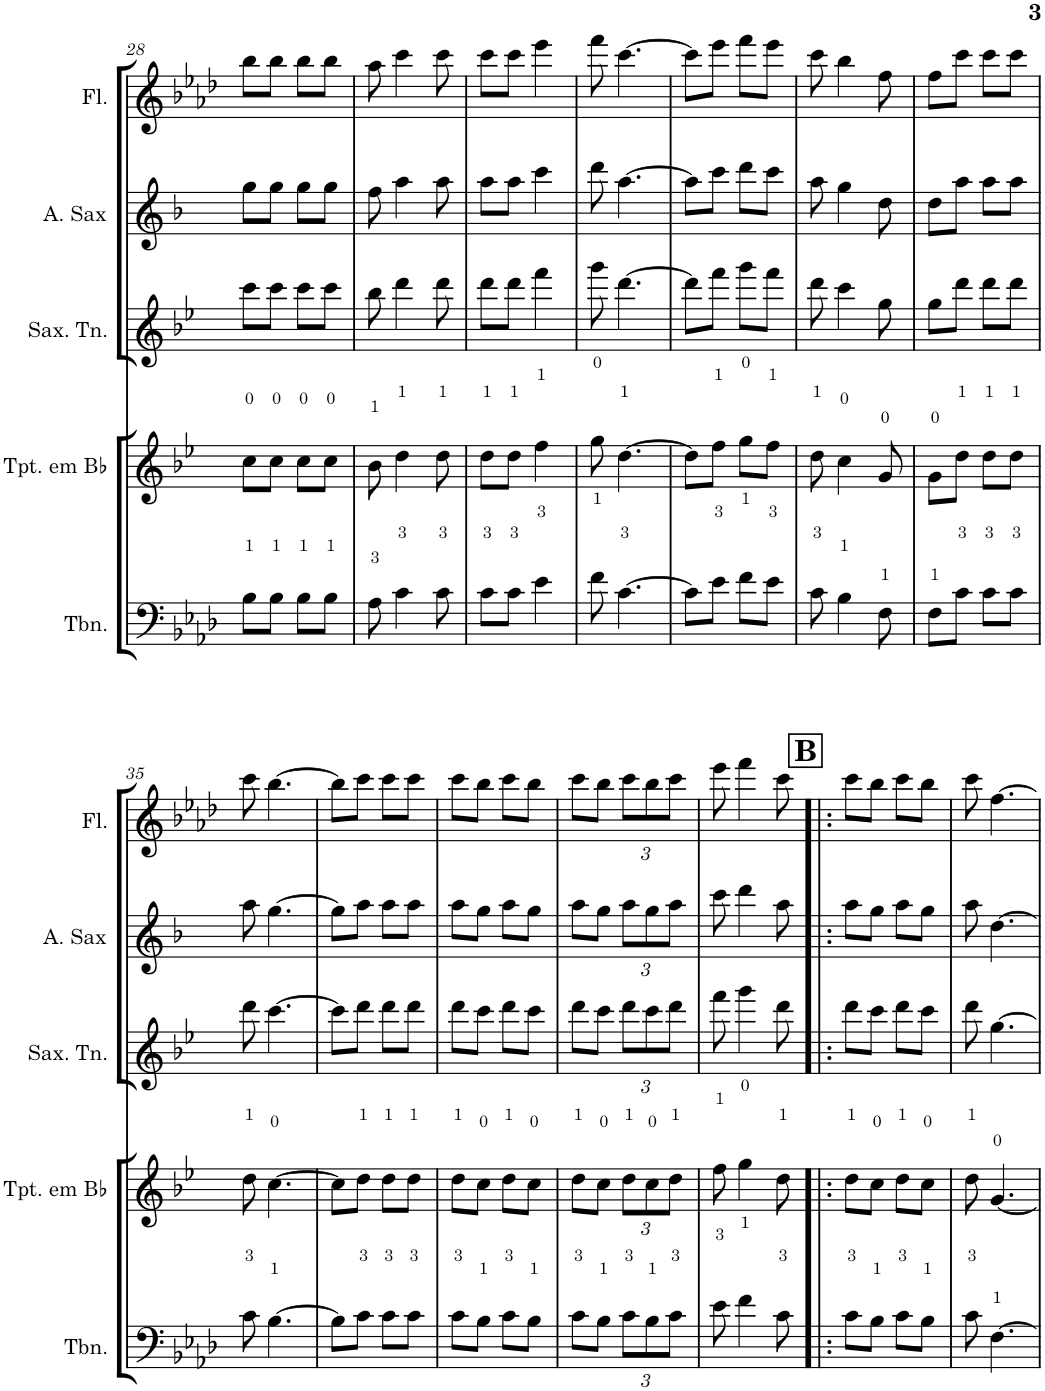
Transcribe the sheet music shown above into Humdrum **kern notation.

**kern	**kern	**kern	**kern	**kern
*part5	*part4	*part3	*part2	*part1
*staff5	*staff4	*staff3	*staff2	*staff1
*I"Trombone	*I"Trompete em Bb	*I"Saxofone Tenor	*I"Saxofone Alto	*I"Flauta Transversal
*I'Tbn.	*I'Tpt. em Bb	*I'Sax. Tn.	*	*I'Fl.
!!LO:PB:g=z
*clefF4	*clefG2	*clefG2	*clefG2	*clefG2
*	*Trd1c2	*Trd8c14	*Trd5c9	*
*k[b-e-a-d-]	*k[b-e-]	*k[b-e-]	*k[b-]	*k[b-e-a-d-]
*M2/4	*M2/4	*M2/4	*M2/4	*M2/4
=28	=28	=28	=28	=28
8B-\L	8cc\L	8ccc\L	8gg\L	8bb-\L
8B-\J	8cc\J	8ccc\J	8gg\J	8bb-\J
8B-\L	8cc\L	8ccc\L	8gg\L	8bb-\L
8B-\J	8cc\J	8ccc\J	8gg\J	8bb-\J
=29	=29	=29	=29	=29
8A-\	8b-\	8bb-\	8ff\	8aa-\
4c\	4dd\	4ddd\	4aa\	4ccc\
8c\	8dd\	8ddd\	8aa\	8ccc\
=30	=30	=30	=30	=30
8c\L	8dd\L	8ddd\L	8aa\L	8ccc\L
8c\J	8dd\J	8ddd\J	8aa\J	8ccc\J
4e-\	4ff\	4fff\	4ccc\	4eee-\
=31	=31	=31	=31	=31
8f\	8gg\	8ggg\	8ddd\	8fff\
[4.c\	[4.dd\	[4.ddd\	[4.aa\	[4.ccc\
=32	=32	=32	=32	=32
8c\L]	8dd\L]	8ddd\L]	8aa\L]	8ccc\L]
8e-\J	8ff\J	8fff\J	8ccc\J	8eee-\J
8f\L	8gg\L	8ggg\L	8ddd\L	8fff\L
8e-\J	8ff\J	8fff\J	8ccc\J	8eee-\J
=33	=33	=33	=33	=33
8c\	8dd\	8ddd\	8aa\	8ccc\
4B-\	4cc\	4ccc\	4gg\	4bb-\
8F\	8g/	8gg\	8dd\	8ff\
=34	=34	=34	=34	=34
8F\L	8g\L	8gg\L	8dd\L	8ff\L
8c\J	8dd\J	8ddd\J	8aa\J	8ccc\J
8c\L	8dd\L	8ddd\L	8aa\L	8ccc\L
8c\J	8dd\J	8ddd\J	8aa\J	8ccc\J
!!LO:LB:g=z
=35	=35	=35	=35	=35
8c\	8dd\	8ddd\	8aa\	8ccc\
[4.B-\	[4.cc\	[4.ccc\	[4.gg\	[4.bb-\
=36	=36	=36	=36	=36
8B-\L]	8cc\L]	8ccc\L]	8gg\L]	8bb-\L]
8c\J	8dd\J	8ddd\J	8aa\J	8ccc\J
8c\L	8dd\L	8ddd\L	8aa\L	8ccc\L
8c\J	8dd\J	8ddd\J	8aa\J	8ccc\J
=37	=37	=37	=37	=37
8c\L	8dd\L	8ddd\L	8aa\L	8ccc\L
8B-\J	8cc\J	8ccc\J	8gg\J	8bb-\J
8c\L	8dd\L	8ddd\L	8aa\L	8ccc\L
8B-\J	8cc\J	8ccc\J	8gg\J	8bb-\J
=38	=38	=38	=38	=38
8c\L	8dd\L	8ddd\L	8aa\L	8ccc\L
8B-\J	8cc\J	8ccc\J	8gg\J	8bb-\J
*Xbrackettup	*Xbrackettup	*Xbrackettup	*Xbrackettup	*Xbrackettup
12c\L	12dd\L	12ddd\L	12aa\L	12ccc\L
12B-\	12cc\	12ccc\	12gg\	12bb-\
12c\J	12dd\J	12ddd\J	12aa\J	12ccc\J
=39	=39	=39	=39	=39
8e-\	8ff\	8fff\	8ccc\	8eee-\
4f\	4gg\	4ggg\	4ddd\	4fff\
8c\	8dd\	8ddd\	8aa\	8ccc\
!!LO:REH:place=s1:a:B:cj:fs=14:t=B
=40!|:	=40!|:	=40!|:	=40!|:	=40!|:
8c\L	8dd\L	8ddd\L	8aa\L	8ccc\L
8B-\J	8cc\J	8ccc\J	8gg\J	8bb-\J
8c\L	8dd\L	8ddd\L	8aa\L	8ccc\L
8B-\J	8cc\J	8ccc\J	8gg\J	8bb-\J
=41	=41	=41	=41	=41
8c\	8dd\	8ddd\	8aa\	8ccc\
[4.F\	[4.g/	[4.gg\	[4.dd\	[4.ff\
=	=	=	=	=
*-	*-	*-	*-	*-
